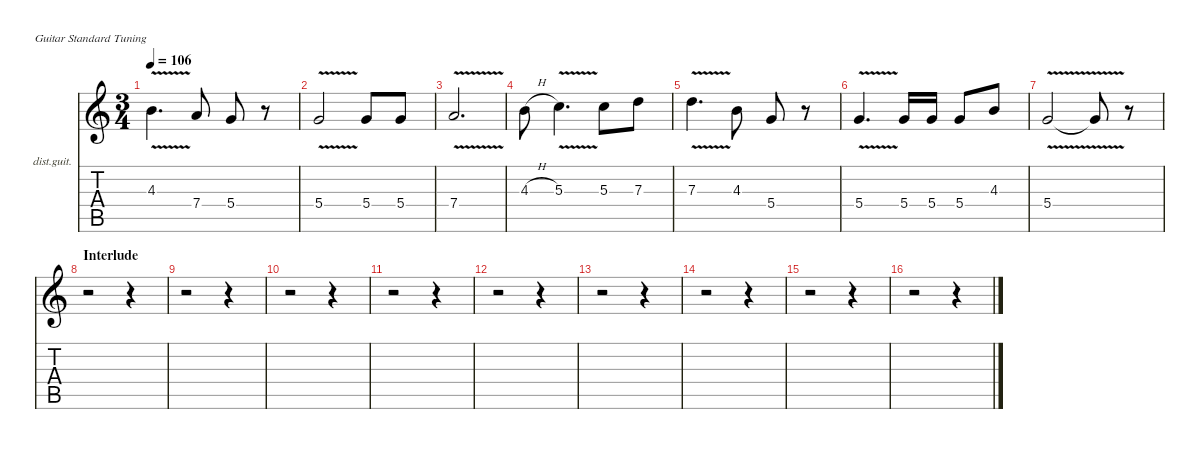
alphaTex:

\defaultSystemsLayout 4
\hideDynamics
\bracketExtendMode nobrackets
\firstSystemTrackNameOrientation horizontal
\otherSystemsTrackNameOrientation horizontal
\track ("4th guitar" "dist.guit.") {instrument distortionguitar}
\staff {score tabs}
\tuning (E4 B3 G3 D3 A2 E2)
\ts (3 4)
\tempo 106
\clef g2
\ks c
4.3{v}.4{d dy f beam Down} 7.4.8{beam Up} 5.4.8{beam Up} r.8{beam Up} |
5.4{v}.2{beam Up} 5.4.8{beam Up} 5.4.8{beam Up} |
7.4{v}.2{d beam Up} |
4.3{h}.8{beam Down} 5.3{v}.4{d beam Down} 5.3.8{beam Down} 7.3.8{beam Down} |
7.3{v}.4{d beam Down} 4.3.8{beam Down} 5.4.8{beam Up} r.8{beam Up} |
5.4{v}.4{d beam Up} 5.4.16{beam Up} 5.4.16{beam Up} 5.4.8{beam Up} 4.3.8{beam Up} |
5.4{v}.2{beam Up} 5.4{v t}.8{beam Up} r.8{beam Up} |
\section ("" "Interlude")
r.2{beam Down} r.4{beam Down} |
r.2{beam Down} r.4{beam Down} |
r.2{beam Down} r.4{beam Down} |
r.2{beam Down} r.4{beam Down} |
r.2{beam Down} r.4{beam Down} |
r.2{beam Down} r.4{beam Down} |
r.2{beam Down} r.4{beam Down} |
r.2{beam Down} r.4{beam Down} |
r.2{beam Down} r.4{beam Down}
